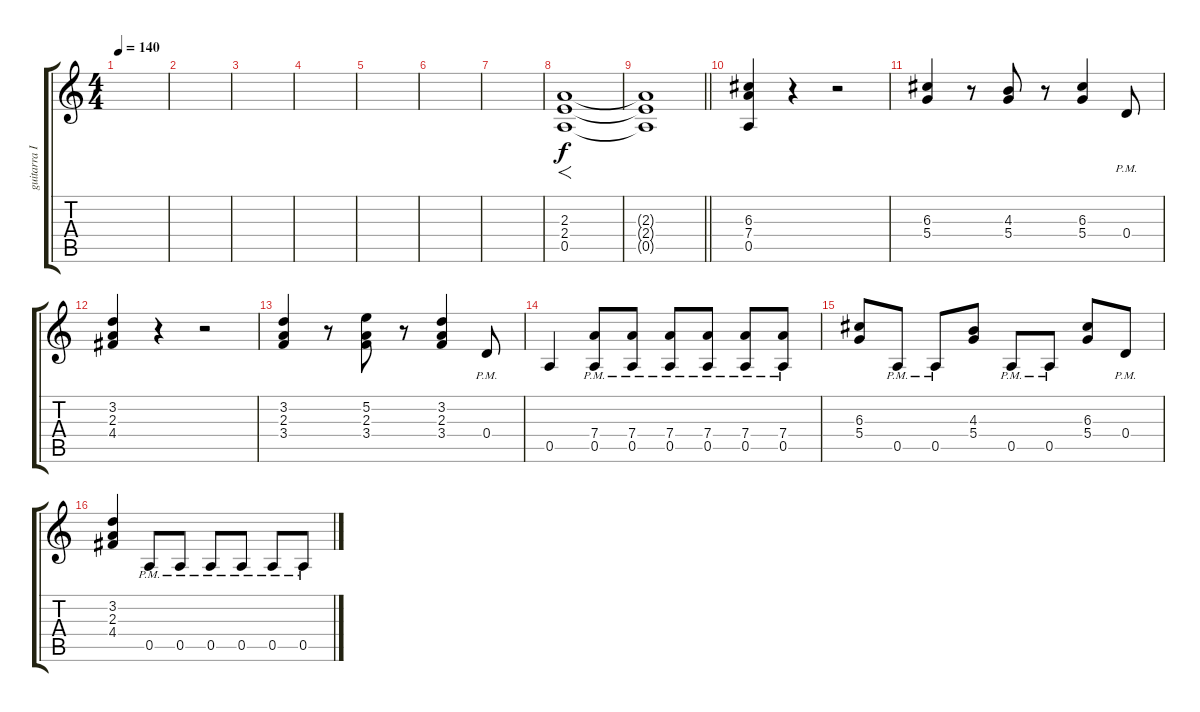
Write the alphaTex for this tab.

\track ("guitarra III [ritmica]" "guitarra I") {instrument distortionguitar}
\staff {score tabs}
\tuning (E4 B3 G3 D3 A2 E2) {hide}
\ts (4 4)
\tempo 140
\clef g2
\ks c
|
|
|
|
|
|
|
(2.3 2.4 0.5).1{f} |
\barLineRight lightlight
(2.3{t} 2.4{t} 0.5{t}).1 |
(6.3 7.4 0.5).4 r.4 r.2 |
(6.3 5.4).4 r.8 (4.3 5.4).8 r.8 (6.3 5.4).4 0.4{pm}.8 |
(3.2 2.3 4.4).4 r.4 r.2 |
(3.2 2.3 3.4).4 r.8 (5.2 2.3 3.4).8 r.8 (3.2 2.3 3.4).4 0.4{pm}.8 |
0.5.4 (7.4{pm} 0.5{pm}).8 (7.4{pm} 0.5{pm}).8 (7.4{pm} 0.5{pm}).8 (7.4{pm} 0.5{pm}).8 (7.4{pm} 0.5{pm}).8 (7.4{pm} 0.5{pm}).8 |
(6.3 5.4).8 0.5{pm}.8 0.5{pm}.8 (4.3 5.4).8 0.5{pm}.8 0.5{pm}.8 (6.3 5.4).8 0.4{pm}.8 |
(3.2 2.3 4.4).4 0.5{pm}.8 0.5{pm}.8 0.5{pm}.8 0.5{pm}.8 0.5{pm}.8 0.5{pm}.8
